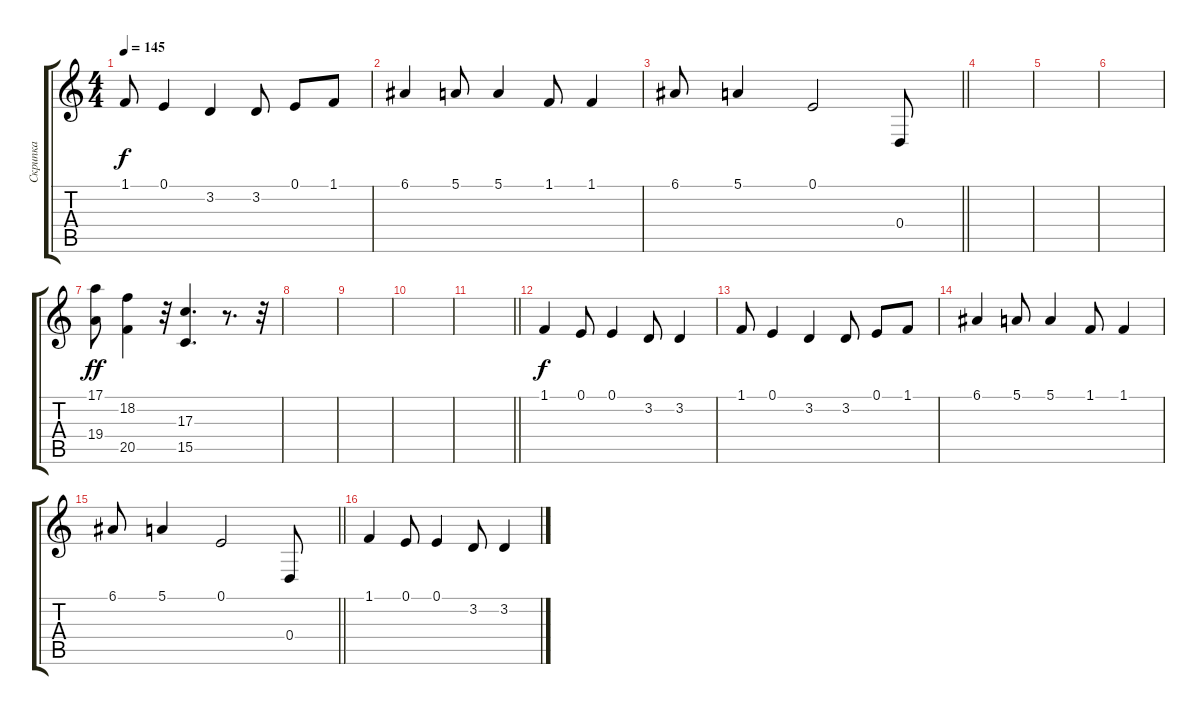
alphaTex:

\track ("Скрипка" "Скрипка") {instrument stringensemble1}
\staff {score tabs}
\tuning (E4 B3 G3 D3 A2 E2) {hide}
\ts (4 4)
\tempo 145
\clef g2
\ks c
1.1.8{dy f} 0.1.4 3.2.4 3.2.8 0.1.8 1.1.8 |
6.1.4 5.1.8 5.1.4 1.1.8 1.1.4 |
\barLineRight lightlight
6.1.8 5.1.4 0.1.2 0.4.8 |
|
|
|
(17.1 19.4).8{dy ff} (18.2 20.5).4 r.32 (17.3 15.5).4{d} r.8{d} r.32 |
|
|
|
\barLineRight lightlight
|
1.1.4{dy f} 0.1.8 0.1.4 3.2.8 3.2.4 |
1.1.8 0.1.4 3.2.4 3.2.8 0.1.8 1.1.8 |
6.1.4 5.1.8 5.1.4 1.1.8 1.1.4 |
\barLineRight lightlight
6.1.8 5.1.4 0.1.2 0.4.8 |
1.1.4 0.1.8 0.1.4 3.2.8 3.2.4
